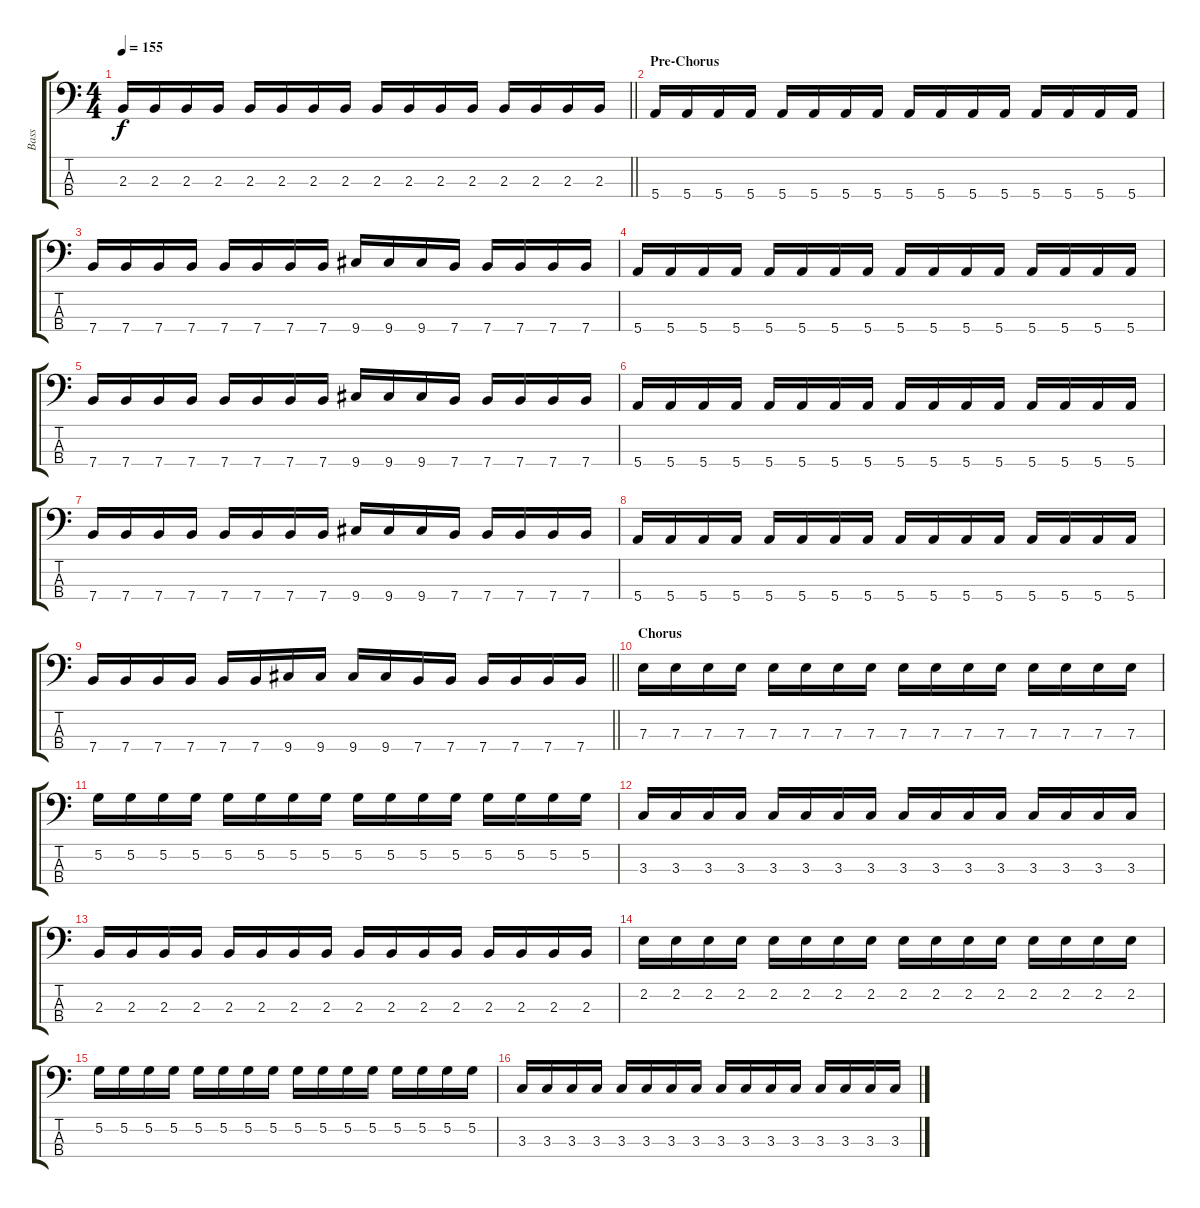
\track ("Bass" "Bass") {instrument electricbassfinger}
\staff {score tabs}
\tuning (G2 D2 A1 E1) {hide}
\ts (4 4)
\tempo 155
\clef f4
\barLineRight lightlight
\ks c
2.3.16{dy f} 2.3.16 2.3.16 2.3.16 2.3.16 2.3.16 2.3.16 2.3.16 2.3.16 2.3.16 2.3.16 2.3.16 2.3.16 2.3.16 2.3.16 2.3.16 |
\section ("" "Pre-Chorus")
5.4.16 5.4.16 5.4.16 5.4.16 5.4.16 5.4.16 5.4.16 5.4.16 5.4.16 5.4.16 5.4.16 5.4.16 5.4.16 5.4.16 5.4.16 5.4.16 |
7.4.16 7.4.16 7.4.16 7.4.16 7.4.16 7.4.16 7.4.16 7.4.16 9.4.16 9.4.16 9.4.16 7.4.16 7.4.16 7.4.16 7.4.16 7.4.16 |
5.4.16 5.4.16 5.4.16 5.4.16 5.4.16 5.4.16 5.4.16 5.4.16 5.4.16 5.4.16 5.4.16 5.4.16 5.4.16 5.4.16 5.4.16 5.4.16 |
7.4.16 7.4.16 7.4.16 7.4.16 7.4.16 7.4.16 7.4.16 7.4.16 9.4.16 9.4.16 9.4.16 7.4.16 7.4.16 7.4.16 7.4.16 7.4.16 |
5.4.16 5.4.16 5.4.16 5.4.16 5.4.16 5.4.16 5.4.16 5.4.16 5.4.16 5.4.16 5.4.16 5.4.16 5.4.16 5.4.16 5.4.16 5.4.16 |
7.4.16 7.4.16 7.4.16 7.4.16 7.4.16 7.4.16 7.4.16 7.4.16 9.4.16 9.4.16 9.4.16 7.4.16 7.4.16 7.4.16 7.4.16 7.4.16 |
5.4.16 5.4.16 5.4.16 5.4.16 5.4.16 5.4.16 5.4.16 5.4.16 5.4.16 5.4.16 5.4.16 5.4.16 5.4.16 5.4.16 5.4.16 5.4.16 |
\barLineRight lightlight
7.4.16 7.4.16 7.4.16 7.4.16 7.4.16 7.4.16 9.4.16 9.4.16 9.4.16 9.4.16 7.4.16 7.4.16 7.4.16 7.4.16 7.4.16 7.4.16 |
\section ("" "Chorus")
7.3.16 7.3.16 7.3.16 7.3.16 7.3.16 7.3.16 7.3.16 7.3.16 7.3.16 7.3.16 7.3.16 7.3.16 7.3.16 7.3.16 7.3.16 7.3.16 |
5.2.16 5.2.16 5.2.16 5.2.16 5.2.16 5.2.16 5.2.16 5.2.16 5.2.16 5.2.16 5.2.16 5.2.16 5.2.16 5.2.16 5.2.16 5.2.16 |
3.3.16 3.3.16 3.3.16 3.3.16 3.3.16 3.3.16 3.3.16 3.3.16 3.3.16 3.3.16 3.3.16 3.3.16 3.3.16 3.3.16 3.3.16 3.3.16 |
2.3.16 2.3.16 2.3.16 2.3.16 2.3.16 2.3.16 2.3.16 2.3.16 2.3.16 2.3.16 2.3.16 2.3.16 2.3.16 2.3.16 2.3.16 2.3.16 |
2.2.16 2.2.16 2.2.16 2.2.16 2.2.16 2.2.16 2.2.16 2.2.16 2.2.16 2.2.16 2.2.16 2.2.16 2.2.16 2.2.16 2.2.16 2.2.16 |
5.2.16 5.2.16 5.2.16 5.2.16 5.2.16 5.2.16 5.2.16 5.2.16 5.2.16 5.2.16 5.2.16 5.2.16 5.2.16 5.2.16 5.2.16 5.2.16 |
3.3.16 3.3.16 3.3.16 3.3.16 3.3.16 3.3.16 3.3.16 3.3.16 3.3.16 3.3.16 3.3.16 3.3.16 3.3.16 3.3.16 3.3.16 3.3.16
